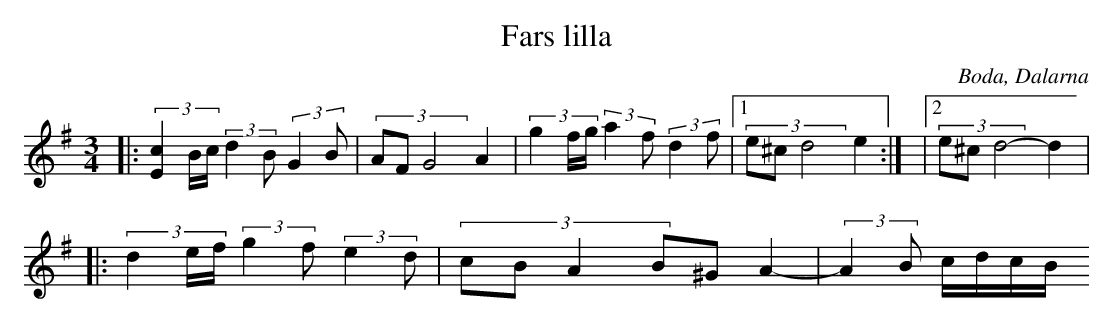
X:1
T:Fars lilla
O:Boda, Dalarna
M:3/4
L:1/16
K:G
|: (3[cE]4Bc (3:2:2 d4B2 (3:2:2 G4B2 | (3A2F2G8 A4 |(3g4fg (3:2:2 a4f2 (3:2:2 d4f2 |1 (3e2^c2d8 e4 :| |2 (3e2^c2d8- d4 |
|: (3d4ef (3:2:2 g4f2 (3:2:2 e4d2 | (3:4:4 c2B2A4B2^G2 A4- | (3:2:2 A4B2 cdcB
